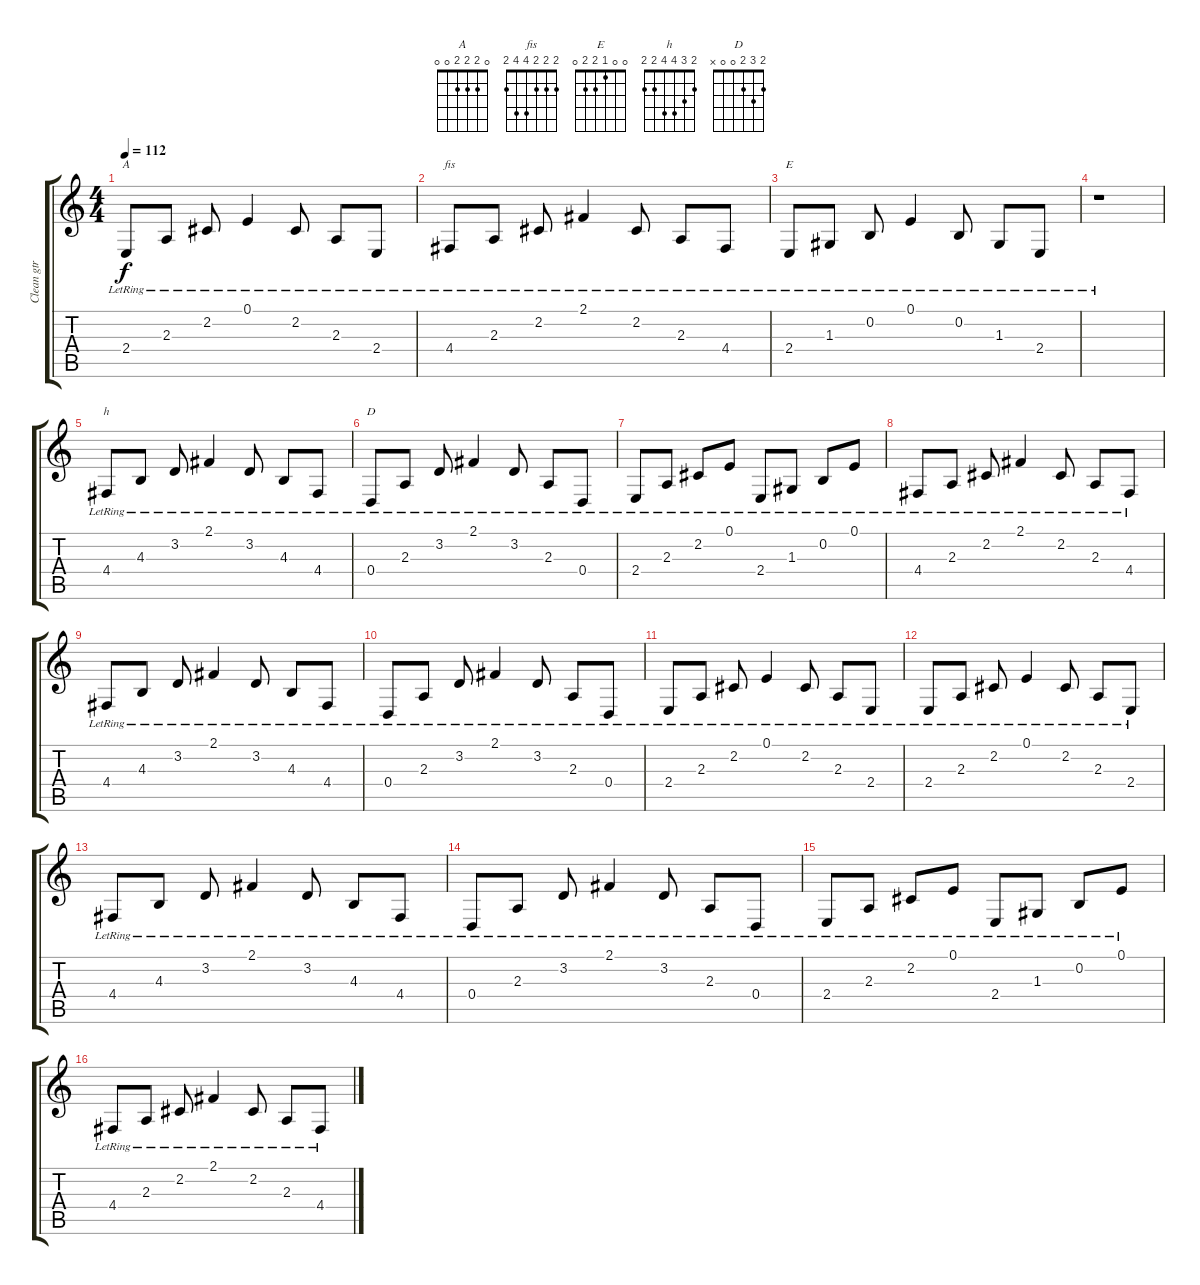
\track ("Clean gtr" "Clean gtr") {instrument brightacousticpiano}
\staff {score tabs}
\tuning (E4 B3 G3 D3 A2 E2) {hide}
\chord ("A" 0 2 2 2 0 0)
\chord ("fis" 2 2 2 4 4 2)
\chord ("E" 0 0 1 2 2 0)
\chord ("h" 2 3 4 4 2 2)
\chord ("D" 2 3 2 0 0 x)
\ts (4 4)
\tempo 112
\clef g2
\ks c
2.4{lr}.8{ch "A" dy f} 2.3{lr}.8 2.2{lr}.8 0.1{lr}.4 2.2{lr}.8 2.3{lr}.8 2.4{lr}.8 |
4.4{lr}.8{ch "fis"} 2.3{lr}.8 2.2{lr}.8 2.1{lr}.4 2.2{lr}.8 2.3{lr}.8 4.4{lr}.8 |
2.4{lr}.8{ch "E"} 1.3{lr}.8 0.2{lr}.8 0.1{lr}.4 0.2{lr}.8 1.3{lr}.8 2.4{lr}.8 |
r.1 |
4.4{lr}.8{ch "h"} 4.3{lr}.8 3.2{lr}.8 2.1{lr}.4 3.2{lr}.8 4.3{lr}.8 4.4{lr}.8 |
0.4{lr}.8{ch "D"} 2.3{lr}.8 3.2{lr}.8 2.1{lr}.4 3.2{lr}.8 2.3{lr}.8 0.4{lr}.8 |
2.4{lr}.8 2.3{lr}.8 2.2{lr}.8 0.1{lr}.8 2.4{lr}.8 1.3{lr}.8 0.2{lr}.8 0.1{lr}.8 |
4.4{lr}.8 2.3{lr}.8 2.2{lr}.8 2.1{lr}.4 2.2{lr}.8 2.3{lr}.8 4.4{lr}.8 |
4.4{lr}.8 4.3{lr}.8 3.2{lr}.8 2.1{lr}.4 3.2{lr}.8 4.3{lr}.8 4.4{lr}.8 |
0.4{lr}.8 2.3{lr}.8 3.2{lr}.8 2.1{lr}.4 3.2{lr}.8 2.3{lr}.8 0.4{lr}.8 |
2.4{lr}.8 2.3{lr}.8 2.2{lr}.8 0.1{lr}.4 2.2{lr}.8 2.3{lr}.8 2.4{lr}.8 |
2.4{lr}.8 2.3{lr}.8 2.2{lr}.8 0.1{lr}.4 2.2{lr}.8 2.3{lr}.8 2.4{lr}.8 |
4.4{lr}.8 4.3{lr}.8 3.2{lr}.8 2.1{lr}.4 3.2{lr}.8 4.3{lr}.8 4.4{lr}.8 |
0.4{lr}.8 2.3{lr}.8 3.2{lr}.8 2.1{lr}.4 3.2{lr}.8 2.3{lr}.8 0.4{lr}.8 |
2.4{lr}.8 2.3{lr}.8 2.2{lr}.8 0.1{lr}.8 2.4{lr}.8 1.3{lr}.8 0.2{lr}.8 0.1{lr}.8 |
4.4{lr}.8 2.3{lr}.8 2.2{lr}.8 2.1{lr}.4 2.2{lr}.8 2.3{lr}.8 4.4{lr}.8
